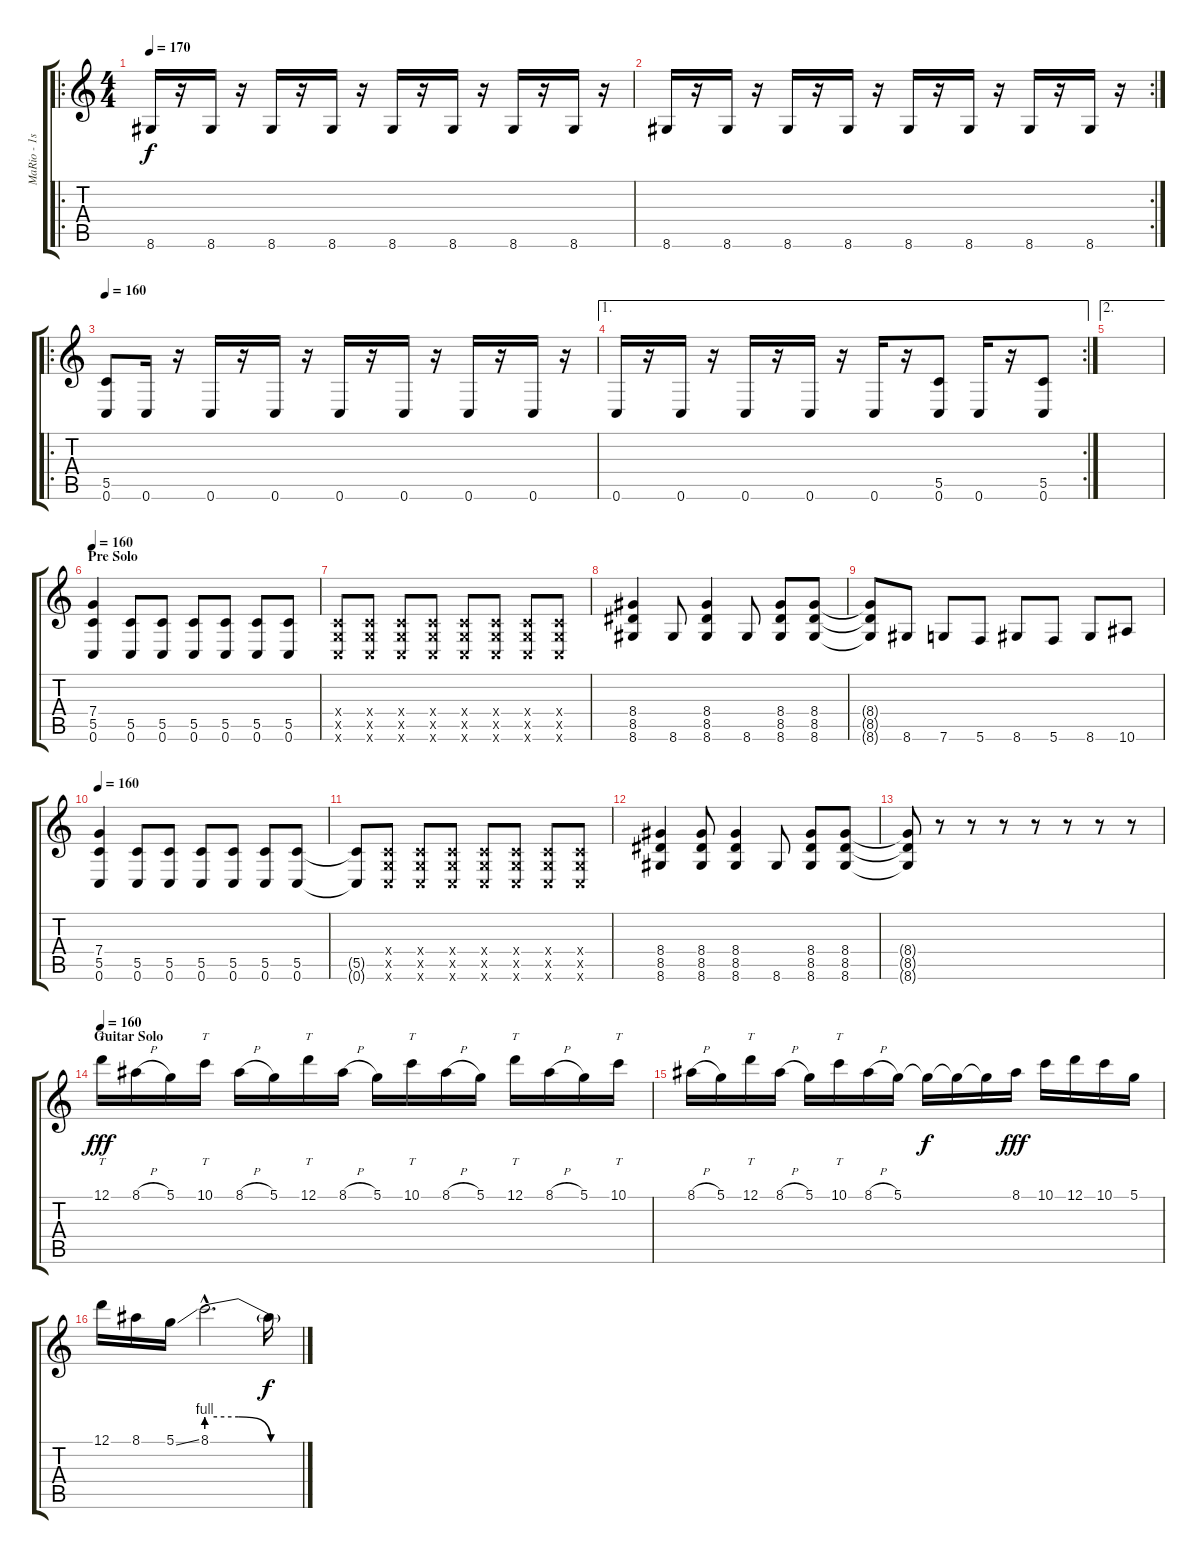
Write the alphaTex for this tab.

\track ("MaRio - 1st Guitar" "MaRio - 1s") {instrument distortionguitar}
\staff {score tabs}
\tuning (D4 A3 F3 C3 G2 C2) {hide}
\ro
\ts (4 4)
\tempo 170
\clef g2
\ks c
8.6.16{dy f} r.16 8.6.16 r.16 8.6.16 r.16 8.6.16 r.16 8.6.16 r.16 8.6.16 r.16 8.6.16 r.16 8.6.16 r.16 |
\rc 2
8.6.16 r.16 8.6.16 r.16 8.6.16 r.16 8.6.16 r.16 8.6.16 r.16 8.6.16 r.16 8.6.16 r.16 8.6.16 r.16 |
\ro
\tempo 160
(5.5 0.6).8 0.6.16 r.16 0.6.16 r.16 0.6.16 r.16 0.6.16 r.16 0.6.16 r.16 0.6.16 r.16 0.6.16 r.16 |
\ae 1
\rc 2
0.6.16 r.16 0.6.16 r.16 0.6.16 r.16 0.6.16 r.16 0.6.16 r.16 (5.5 0.6).8 0.6.16 r.16 (5.5 0.6).8 |
\ae 2
|
\section ("" "Pre Solo")
\tempo 160
(7.4 5.5 0.6).4{volume 12 instrument distortionguitar} (5.5 0.6).8 (5.5 0.6).8 (5.5 0.6).8 (5.5 0.6).8 (5.5 0.6).8 (5.5 0.6).8 |
(0.4{x} 0.5{x} 0.6{x}).8 (0.4{x} 0.5{x} 0.6{x}).8 (0.4{x} 0.5{x} 0.6{x}).8 (0.4{x} 0.5{x} 0.6{x}).8 (0.4{x} 0.5{x} 0.6{x}).8 (0.4{x} 0.5{x} 0.6{x}).8 (0.4{x} 0.5{x} 0.6{x}).8 (0.4{x} 0.5{x} 0.6{x}).8 |
(8.4 8.5 8.6).4 8.6.8 (8.4 8.5 8.6).4 8.6.8 (8.4 8.5 8.6).8 (8.4 8.5 8.6).8 |
(8.4{t} 8.5{t} 8.6{t}).8 8.6.8 7.6.8 5.6.8 8.6.8 5.6.8 8.6.8 10.6.8 |
\tempo 160
(7.4 5.5 0.6).4{volume 12 instrument distortionguitar} (5.5 0.6).8 (5.5 0.6).8 (5.5 0.6).8 (5.5 0.6).8 (5.5 0.6).8 (5.5 0.6).8 |
(5.5{t} 0.6{t}).8 (0.4{x} 0.5{x} 0.6{x}).8 (0.4{x} 0.5{x} 0.6{x}).8 (0.4{x} 0.5{x} 0.6{x}).8 (0.4{x} 0.5{x} 0.6{x}).8 (0.4{x} 0.5{x} 0.6{x}).8 (0.4{x} 0.5{x} 0.6{x}).8 (0.4{x} 0.5{x} 0.6{x}).8 |
(8.4 8.5 8.6).4 (8.4 8.5 8.6).8 (8.4 8.5 8.6).4 8.6.8 (8.4 8.5 8.6).8 (8.4 8.5 8.6).8 |
(8.4{t} 8.5{t} 8.6{t}).8 r.8 r.8 r.8 r.8 r.8 r.8 r.8 |
\section ("" "Guitar Solo")
\tempo 160
12.1.16{tt dy fff volume 16 instrument overdrivenguitar} 8.1{h}.16 5.1.16 10.1.16{tt} 8.1{h}.16 5.1.16 12.1.16{tt} 8.1{h}.16 5.1.16 10.1.16{tt} 8.1{h}.16 5.1.16 12.1.16{tt} 8.1{h}.16 5.1.16 10.1.16{tt} |
8.1{h}.16 5.1.16 12.1.16{tt} 8.1{h}.16 5.1.16 10.1.16{tt} 8.1{h}.16 5.1.16 5.1{t}.16{dy f} 5.1{t}.16 5.1{t}.16 8.1.16{dy fff} 10.1.16 12.1.16 10.1.16 5.1.16 |
12.1.16 8.1.16 5.1{ss}.16 8.1{be (custom 0 4 20 4 40 0 60 0) hac}.2{d} 8.1{t}.16{dy f}
